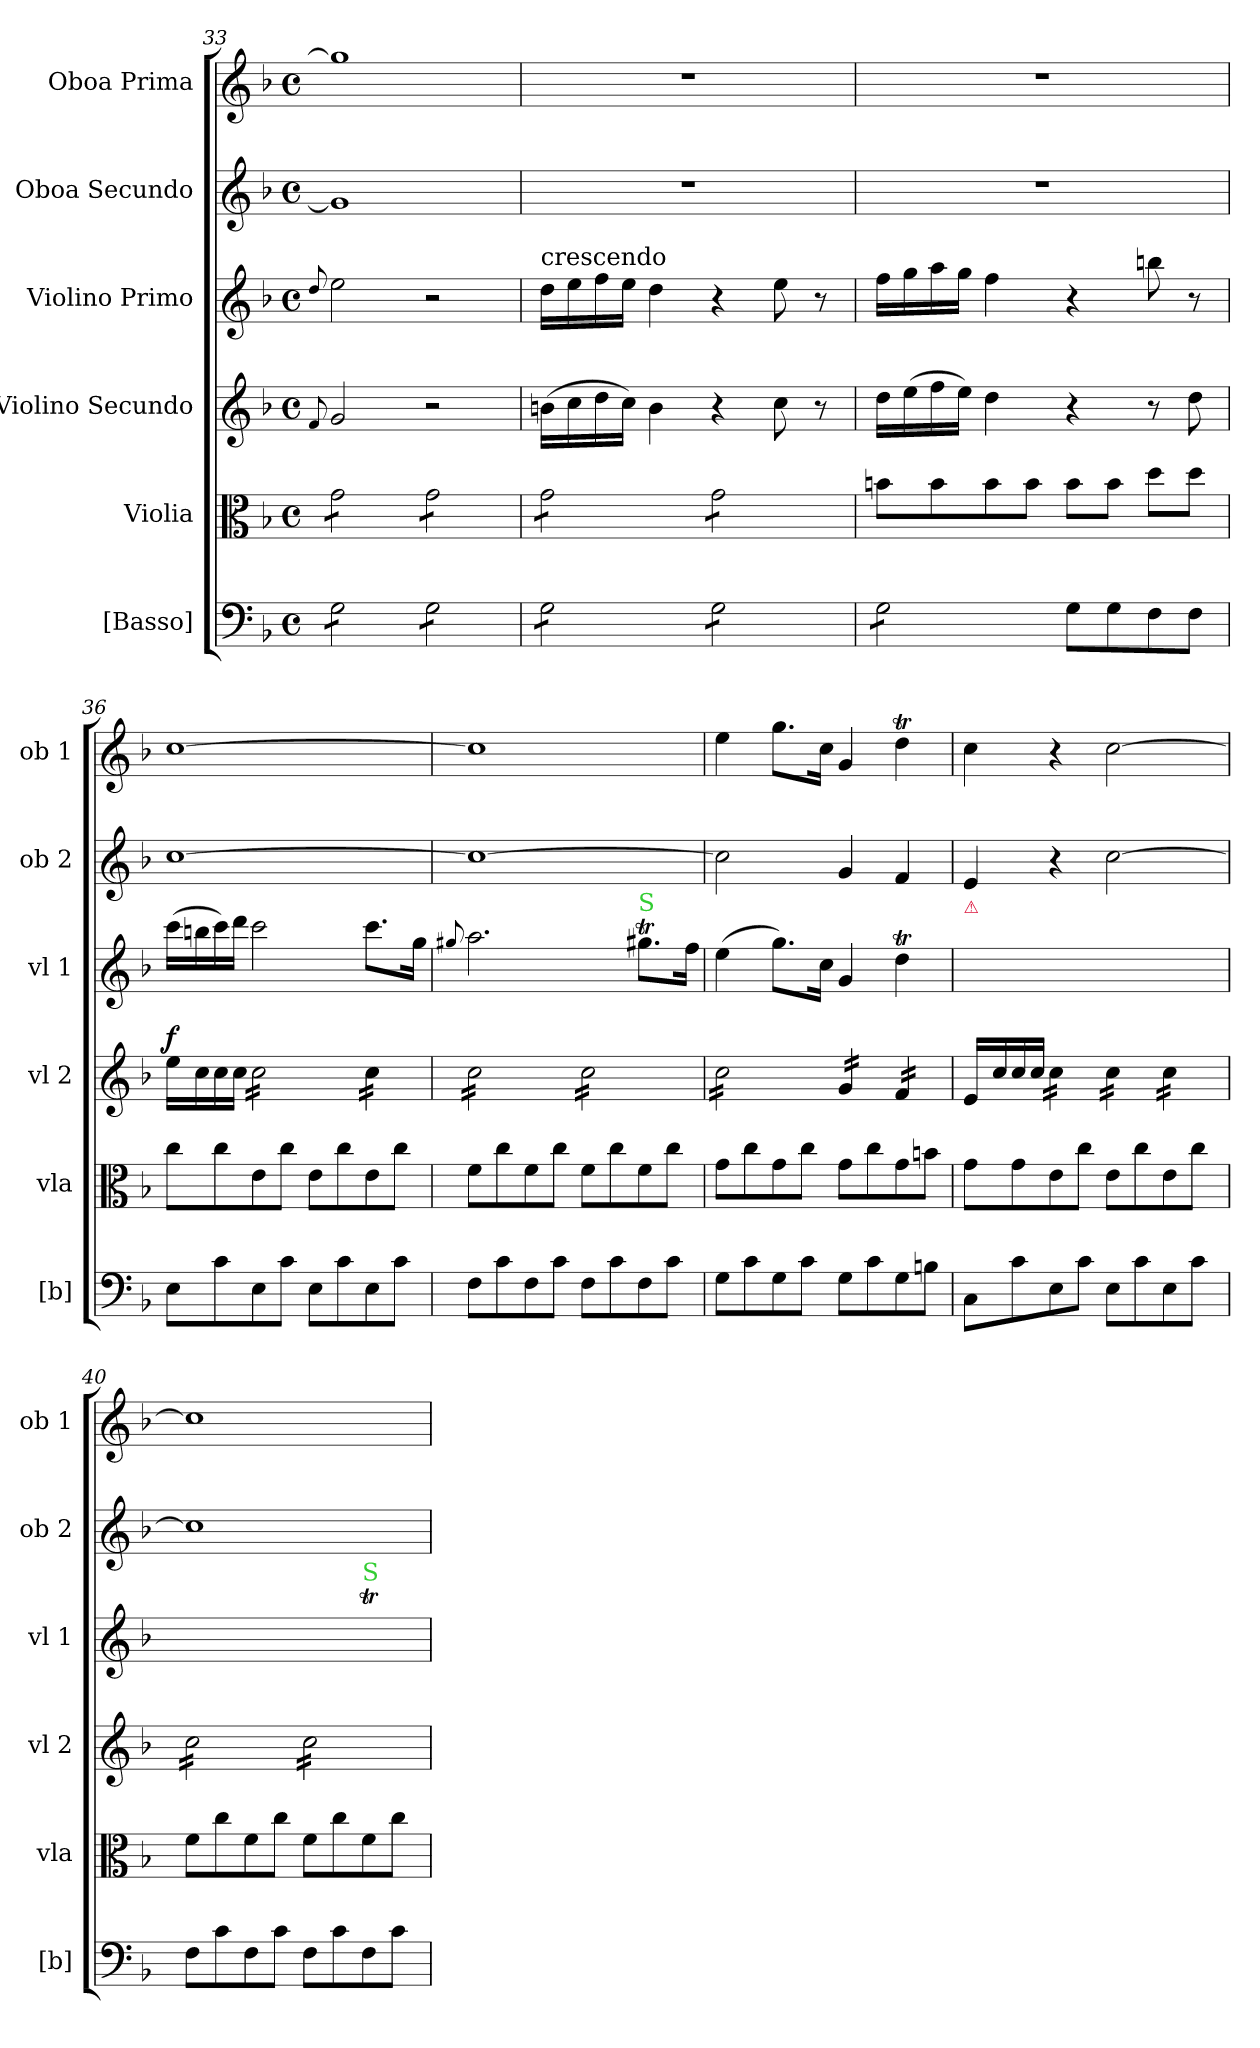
**kern	**kern	**kern	**dynam	**kern	**dynam	**kern	**kern
*part6	*part5	*part4	*part4	*part3	*part3	*part2	*part1
*staff6	*staff5	*staff4	*staff4	*staff3	*staff3	*staff2	*staff1
*I"[Basso]	*I"Violia	*I"Violino Secundo	*	*I"Violino Primo	*	*I"Oboa Secundo	*I"Oboa Prima
*I'[b]	*I'vla	*I'vl 2	*	*I'vl 1	*	*I'ob 2	*I'ob 1
*clefF4	*clefC3	*clefG2	*	*clefG2	*	*clefG2	*clefG2
*k[b-]	*k[b-]	*k[b-]	*	*k[b-]	*	*k[b-]	*k[b-]
*F:	*F:	*F:	*	*F:	*	*F:	*F:
*M4/4	*M4/4	*M4/4	*	*M4/4	*	*M4/4	*M4/4
*met(c)	*met(c)	*met(c)	*	*met(c)	*	*met(c)	*met(c)
=33	=33	=33	=33	=33	=33	=33	=33
.	.	8qqf/	.	8qqdd/	.	.	.
*tremolo	*	*	*	*	*	*	*
*	*tremolo	*	*	*	*	*	*
8G\L	8g\L	2g/	.	2ee\	.	1g]	1gg]
8G\	8g\	.	.	.	.	.	.
8G\	8g\	.	.	.	.	.	.
8G\J	8g\J	.	.	.	.	.	.
8G\L	8g\L	2r	.	2r	.	.	.
8G\	8g\	.	.	.	.	.	.
8G\	8g\	.	.	.	.	.	.
8G\J	8g\J	.	.	.	.	.	.
=34	=34	=34	=34	=34	=34	=34	=34
!	!	!	!	!LO:TX:a:t=crescendo	!	!	!
8G\L	8g\L	(16bn\LL	.	16dd\LL	.	1r	1r
.	.	16cc\	.	16ee\	.	.	.
8G\	8g\	16dd\	.	16ff\	.	.	.
.	.	16cc\JJ)	.	16ee\JJ	.	.	.
8G\	8g\	4b\	.	4dd\	.	.	.
8G\J	8g\J	.	.	.	.	.	.
8G\L	8g\L	4r	.	4r	.	.	.
8G\	8g\	.	.	.	.	.	.
8G\	8g\	8cc\	.	8ee\	.	.	.
8G\J	8g\J	8r	.	8r	.	.	.
*	*Xtremolo	*	*	*	*	*	*
=35	=35	=35	=35	=35	=35	=35	=35
!	!	!	!	!	!LO:DY:a	!	!
8G\L	8bn\L	16dd\LL	.	16ff\LL	for	1r	1r
.	.	(16ee\	.	16gg\	.	.	.
8G\	8b\	16ff\	.	16aa\	.	.	.
.	.	16ee\JJ)	.	16gg\JJ	.	.	.
8G\	8b\	4dd\	.	4ff\	.	.	.
8G\J	8b\J	.	.	.	.	.	.
*Xtremolo	*	*	*	*	*	*	*
8G\L	8b\L	4r	.	4r	.	.	.
8G\	8b\J	.	.	.	.	.	.
8F\	8dd\L	8r	.	8bbn\	.	.	.
8F\J	8dd\J	8dd\	.	8r	.	.	.
=36	=36	=36	=36	=36	=36	=36	=36
!	!	!	!LO:DY:a	!	!	!	!
8E\L	8cc\L	16ee\LL	f	(16ccc\LL	.	[1cc	[1cc
.	.	16cc\	.	16bbn\	.	.	.
8c\	8cc\	16cc\	.	16ccc\)	.	.	.
.	.	16cc\JJ	.	16ddd\JJ	.	.	.
*	*	*tremolo	*	*	*	*	*
8E\	8e\	16cc\LL	.	2ccc\	.	.	.
.	.	16cc\	.	.	.	.	.
8c\J	8cc\J	16cc\	.	.	.	.	.
.	.	16cc\	.	.	.	.	.
8E\L	8e\L	16cc\	.	.	.	.	.
.	.	16cc\	.	.	.	.	.
8c\	8cc\	16cc\	.	.	.	.	.
.	.	16cc\JJ	.	.	.	.	.
8E\	8e\	16cc\LL	.	8.ccc\L	.	.	.
.	.	16cc\	.	.	.	.	.
8c\J	8cc\J	16cc\	.	.	.	.	.
.	.	16cc\JJ	.	16gg\Jk	.	.	.
=37	=37	=37	=37	=37	=37	=37	=37
.	.	.	.	8qqgg#X/	.	.	.
8F\L	8f\L	16cc\LL	.	2.aa\	.	1cc_	1cc]
.	.	16cc\	.	.	.	.	.
8c\	8cc\	16cc\	.	.	.	.	.
.	.	16cc\	.	.	.	.	.
8F\	8f\	16cc\	.	.	.	.	.
.	.	16cc\	.	.	.	.	.
8c\J	8cc\J	16cc\	.	.	.	.	.
.	.	16cc\JJ	.	.	.	.	.
8F\L	8f\L	16cc\LL	.	.	.	.	.
.	.	16cc\	.	.	.	.	.
8c\	8cc\	16cc\	.	.	.	.	.
.	.	16cc\	.	.	.	.	.
!	!	!	!	!LO:TX:a:color=limegreen:t=S	!	!	!
8F\	8f\	16cc\	.	8.gg#Xt\L	.	.	.
.	.	16cc\	.	.	.	.	.
8c\J	8cc\J	16cc\	.	.	.	.	.
.	.	16cc\JJ	.	16ff\Jk	.	.	.
=38	=38	=38	=38	=38	=38	=38	=38
8G\L	8g\L	16cc\LL	.	(4ee\	.	2cc\]	4ee\
.	.	16cc\	.	.	.	.	.
8c\	8cc\	16cc\	.	.	.	.	.
.	.	16cc\	.	.	.	.	.
8G\	8g\	16cc\	.	8.gg\L)	.	.	8.gg\L
.	.	16cc\	.	.	.	.	.
8c\J	8cc\J	16cc\	.	.	.	.	.
.	.	16cc\JJ	.	16cc\Jk	.	.	16cc\Jk
8G\L	8g\L	16g/LL	.	4g/	.	4g/	4g/
.	.	16g/	.	.	.	.	.
8c\	8cc\	16g/	.	.	.	.	.
.	.	16g/JJ	.	.	.	.	.
8G\	8g\	16f/LL	.	4ddT\	.	4f/	4ddT\
.	.	16f/	.	.	.	.	.
8Bn\J	8bn\J	16f/	.	.	.	.	.
.	.	16f/JJ	.	.	.	.	.
*	*	*Xtremolo	*	*	*	*	*
=39	=39	=39	=39	=39	=39	=39	=39
!	!	!	!	!LO:TX:a:color=crimson:t=⚠	!	!	!
8C\L	8g\L	16e/LL	.	16ccc\LLyy	.	4e/	4cc\
.	.	16cc/	.	16bbn\yy	.	.	.
8c\	8g\	16cc/	.	16ccc\yy	.	.	.
.	.	16cc/JJ	.	16ddd\JJyy	.	.	.
*	*	*tremolo	*	*	*	*	*
8E\	8e\	16cc\LL	.	2ccc\yy	.	4r	4r
.	.	16cc\	.	.	.	.	.
8c\J	8cc\J	16cc\	.	.	.	.	.
.	.	16cc\JJ	.	.	.	.	.
8E\L	8e\L	16cc\LL	.	.	.	[2cc\	[2cc\
.	.	16cc\	.	.	.	.	.
8c\	8cc\	16cc\	.	.	.	.	.
.	.	16cc\JJ	.	.	.	.	.
8E\	8e\	16cc\LL	.	8.ccc\Lyy	.	.	.
.	.	16cc\	.	.	.	.	.
8c\J	8cc\J	16cc\	.	.	.	.	.
.	.	16cc\JJ	.	16gg\Jkyy	.	.	.
=40	=40	=40	=40	=40	=40	=40	=40
.	.	.	.	8qqgg#X/yy	.	.	.
8F\L	8f\L	16cc\LL	.	2.aa\yy	.	1cc]	1cc]
.	.	16cc\	.	.	.	.	.
8c\	8cc\	16cc\	.	.	.	.	.
.	.	16cc\	.	.	.	.	.
8F\	8f\	16cc\	.	.	.	.	.
.	.	16cc\	.	.	.	.	.
8c\J	8cc\J	16cc\	.	.	.	.	.
.	.	16cc\JJ	.	.	.	.	.
8F\L	8f\L	16cc\LL	.	.	.	.	.
.	.	16cc\	.	.	.	.	.
8c\	8cc\	16cc\	.	.	.	.	.
.	.	16cc\	.	.	.	.	.
!	!	!	!	!LO:TX:a:color=limegreen:t=S	!	!	!
8F\	8f\	16cc\	.	8.gg#Xt\Lyy	.	.	.
.	.	16cc\	.	.	.	.	.
8c\J	8cc\J	16cc\	.	.	.	.	.
.	.	16cc\JJ	.	16ff\Jkyy	.	.	.
*	*	*Xtremolo	*	*	*	*	*
=	=	=	=	=	=	=	=
*-	*-	*-	*-	*-	*-	*-	*-
